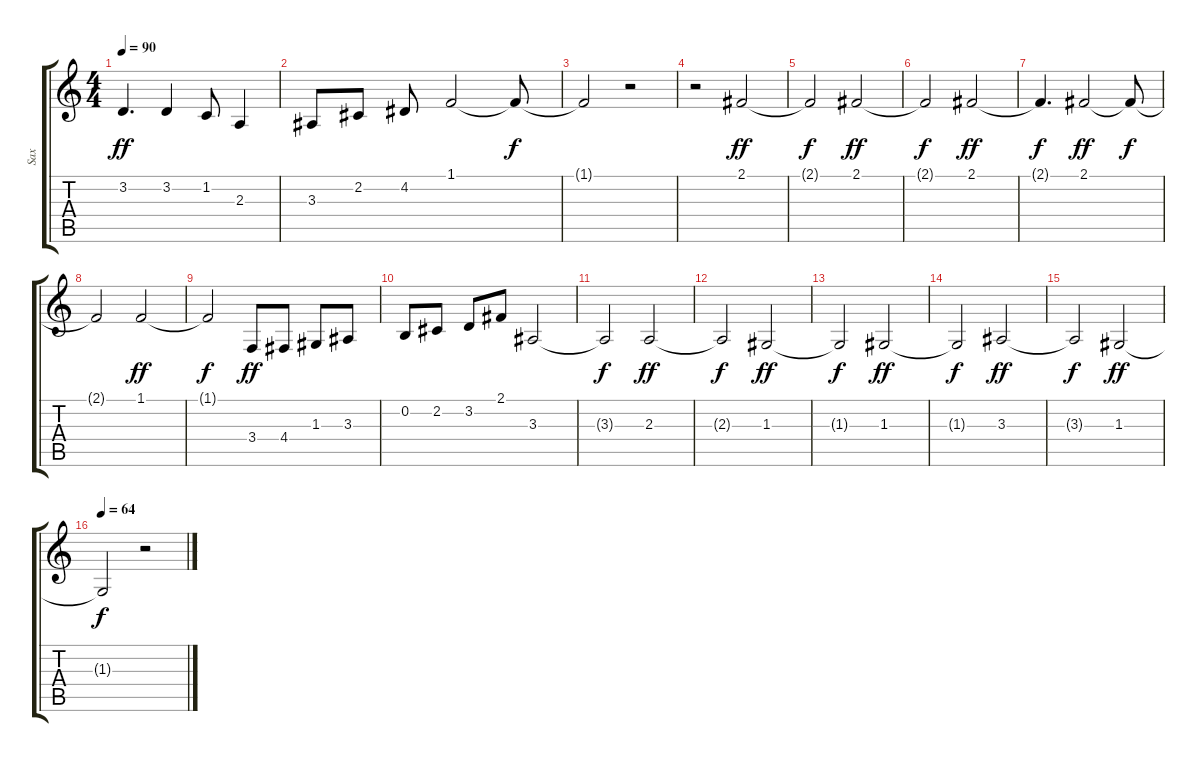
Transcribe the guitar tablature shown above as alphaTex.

\track ("Sax" "Sax") {instrument altosax}
\staff {score tabs}
\tuning (E4 B3 G3 D3 A2 E2) {hide}
\ts (4 4)
\tempo 90
\clef g2
\ks c
3.2.4{d dy ff} 3.2.4 1.2.8 2.3.4 |
3.3.8 2.2.8 4.2.8 1.1.2 1.1{t}.8{dy f} |
1.1{t}.2 r.2 |
r.2 2.1.2{dy ff} |
2.1{t}.2{dy f} 2.1.2{dy ff} |
2.1{t}.2{dy f} 2.1.2{dy ff} |
2.1{t}.4{d dy f} 2.1.2{dy ff} 2.1{t}.8{dy f} |
2.1{t}.2 1.1.2{dy ff} |
1.1{t}.2{dy f} 3.4.8{dy ff} 4.4.8 1.3.8 3.3.8 |
0.2.8 2.2.8 3.2.8 2.1.8 3.3.2 |
3.3{t}.2{dy f} 2.3.2{dy ff} |
2.3{t}.2{dy f} 1.3.2{dy ff} |
1.3{t}.2{dy f} 1.3.2{dy ff} |
1.3{t}.2{dy f} 3.3.2{dy ff} |
3.3{t}.2{dy f} 1.3.2{dy ff} |
\tempo 64
1.3{t}.2{dy f} r.2
